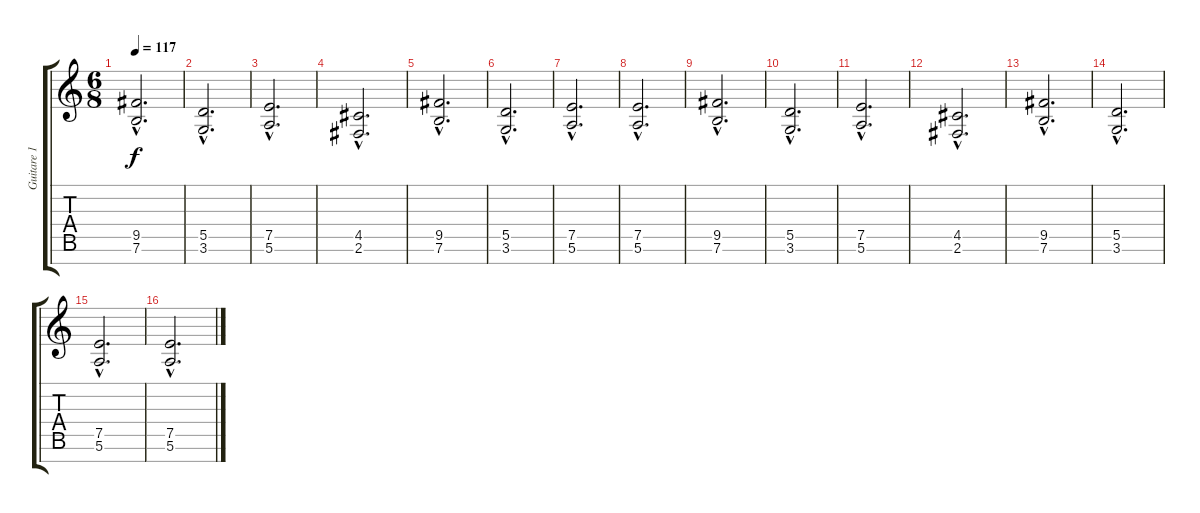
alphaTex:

\track ("Guitare 1" "Guitare 1") {instrument distortionguitar}
\staff {score tabs}
\tuning (E4 B3 G3 D3 A2 E2 B1) {hide}
\ts (6 8)
\tempo 117
\clef g2
\ks c
(9.5{hac} 7.6{hac}).2{d dy f} |
(5.5{hac} 3.6{hac}).2{d} |
(7.5{hac} 5.6{hac}).2{d} |
(4.5{hac} 2.6{hac}).2{d} |
(9.5{hac} 7.6{hac}).2{d} |
(5.5{hac} 3.6{hac}).2{d} |
(7.5{hac} 5.6{hac}).2{d} |
(7.5{hac} 5.6{hac}).2{d} |
(9.5{hac} 7.6{hac}).2{d} |
(5.5{hac} 3.6{hac}).2{d} |
(7.5{hac} 5.6{hac}).2{d} |
(4.5{hac} 2.6{hac}).2{d} |
(9.5{hac} 7.6{hac}).2{d} |
(5.5{hac} 3.6{hac}).2{d} |
(7.5{hac} 5.6{hac}).2{d} |
(7.5{hac} 5.6{hac}).2{d}
